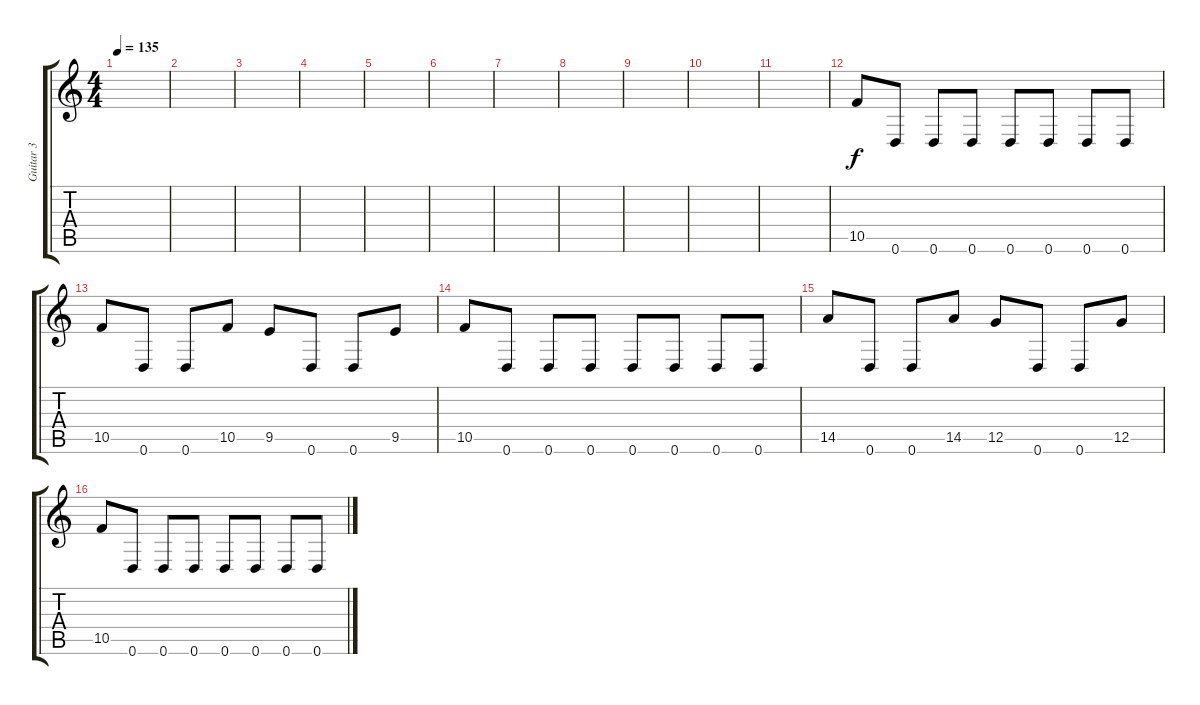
\track ("Guitar 3" "Guitar 3") {instrument overdrivenguitar}
\staff {score tabs}
\tuning (D4 A3 F3 C3 G2 D2) {hide}
\ts (4 4)
\tempo 135
\clef g2
\ks c
|
|
|
|
|
|
|
|
|
|
|
10.5.8 0.6.8 0.6.8 0.6.8 0.6.8 0.6.8 0.6.8 0.6.8 |
10.5.8 0.6.8 0.6.8 10.5.8 9.5.8 0.6.8 0.6.8 9.5.8 |
10.5.8 0.6.8 0.6.8 0.6.8 0.6.8 0.6.8 0.6.8 0.6.8 |
14.5.8 0.6.8 0.6.8 14.5.8 12.5.8 0.6.8 0.6.8 12.5.8 |
10.5.8 0.6.8 0.6.8 0.6.8 0.6.8 0.6.8 0.6.8 0.6.8
